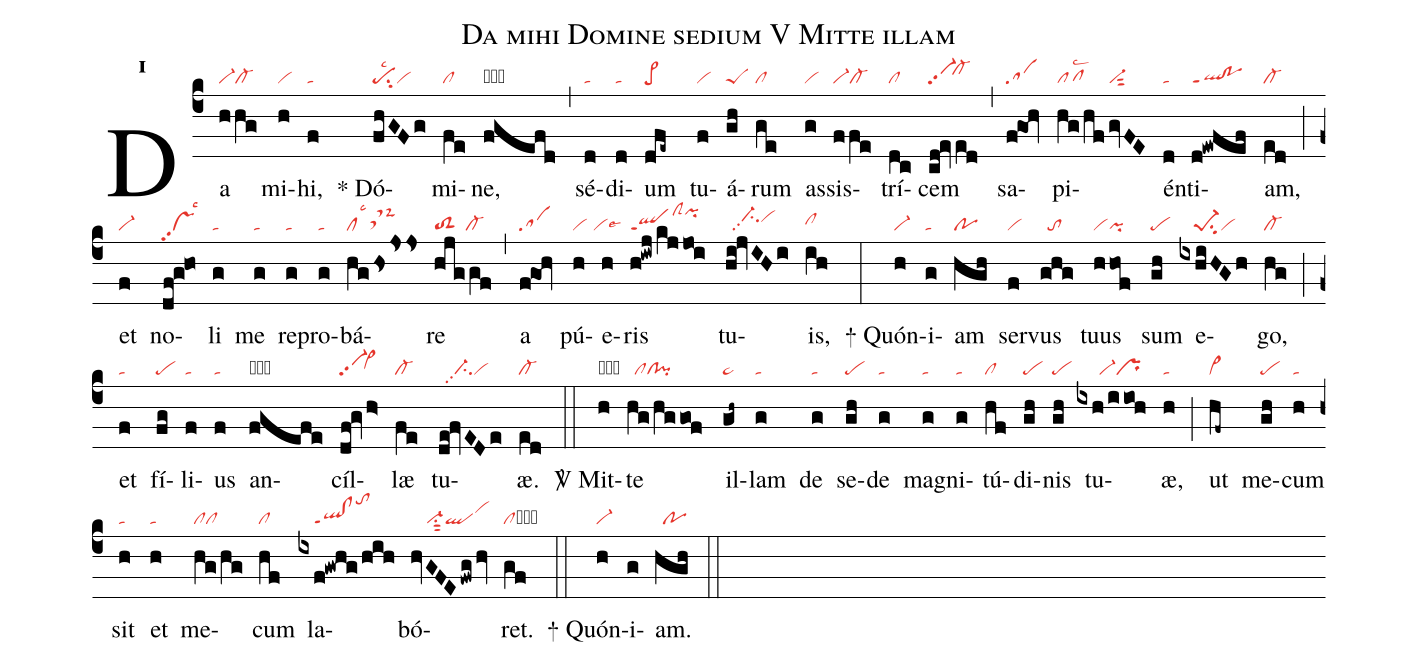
name:Da mihi Domine sedium V  Mitte illam;
office-part:re;
mode:1;
nabc-lines:1;
%%
initial-style: 1;
name:Da mihi Domine sedium;
mode: 1;
office-part: Responsorium;
annotation: Resp.;
annotation: i;
nabc-lines:1;
%%
(c4) Da(h/hg|vi-cl-) mi(h|vi)hi,(f|ta) <sp>*</sp> Dó(fhGFg|pesu2lsc2vi)mi(fe|cl)ne,(fgefd|toS!cllsm3) (,) sé(d|ta)di(d|ta)um(dfe~|pe>) tu(f|vi)á(gh|peS)rum(ge|cl) as(g|vi)sis(f/fe|vi-cl-)trí(dc|cl)cem(cd@eved|vi-pp2`cl-hi) (,) sa(f!goh|sa)pi(hg/hf|pflsc2|gvFE|vi-sut2)én(d|ta)ti(d!ewfef|ql!poppt1)am,(ed|cl-) (;) et(f|vi-) no(df!g!ho|vspp2lsc3)li(g|ta) me(g|ta) re(g|ta)pro(g|ta)bá(hghsjsjs|cllsc3tsM-)re(hjg/gf|toS2//cl-) (,) a(f!goh|sa) pú(h|vi)e(h|``vilse6)ris(h!iwj|qlppt1|kjjo!i|////clShkpihk) tu(hi@jvIHi|////ci-hipp2vihi)is,(ih|clhh) (:)

<sp>+</sp> Quón(h|vi-)i(g|ta)am(hgh|po) ser(f|vi)vus(ghg|//to) t{uu}s(h|vi|hof|pi) sum(gh|pe) e(ixhiHGh|////pe-1su2vi)go,(hg|cl-) (;) et(f|ta) fí(fg|pe)li(f|ta)us(f|ta) an(fgefe|toS!cllsi8)cíl(df@gvh>|vi-pp2`vi>hh)læ(fe|cl-) tu(de@fvEDe|////ci-pp2vi)æ.(ed|cl-) (::)

<sp>V/</sp> Mit(h|obvi)te(hg/hggof|//clcl!pi) il(gh~|pe~)lam(g|ta) de(g|ta) se(gh|pe)de(g|ta) mag(g|ta)ni(g|ta)tú(hf|cl)di(gh|pe)nis(gh|pe) tu(ixh/iioh|//////vi-pr)æ,(h|ta) (;) ut(hf~|cl~) me(gh|pe)cum(h|ta) sit(h|ta) et(h|ta) me(hg/hg|clcl)cum(hf|cl) la(ixf!gwhg/hih|////ql!clppt1tohm)bó(hvGFEfwg/hv|////vi-su1sut2qlvihj)ret.(gf|clcb) (::)

<sp>+</sp> Quón(h|vi-)i(g)am.(hgh|//po) (::)
